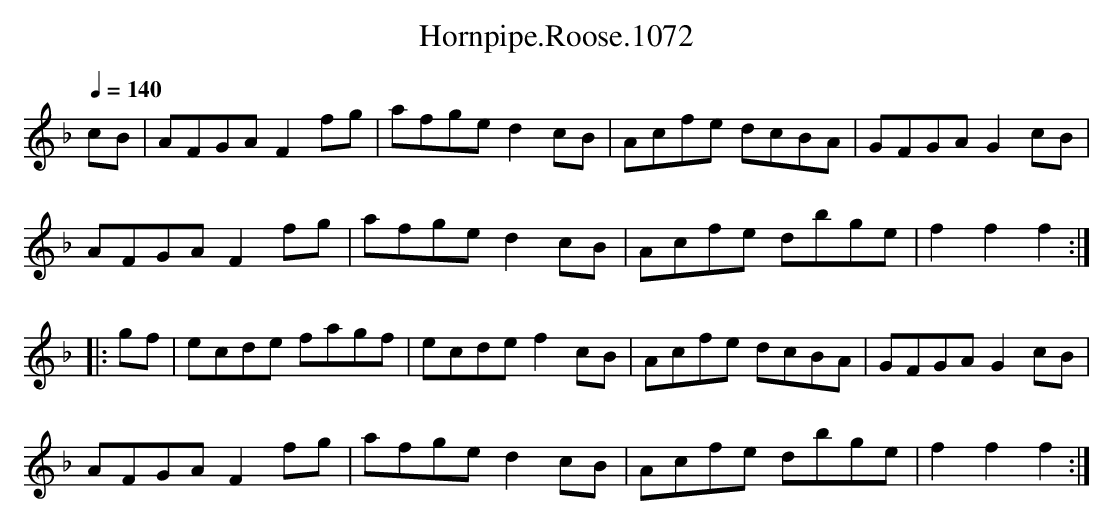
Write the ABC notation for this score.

X:1
T:Hornpipe.Roose.1072
Q:1/4=140
M:C!
L:1/8
K:F
cB|AFGA F2 fg|afge d2 cB|Acfe dcBA|GFGA G2 cB|
AFGA F2 fg|afge d2 cB|Acfe dbge|f2 f2 f2:|
|:gf|ecde fagf|ecde f2 cB|Acfe dcBA|GFGAG2 cB|
AFGA F2 fg|afge d2 cB|Acfe dbge|f2 f2 f2:|
